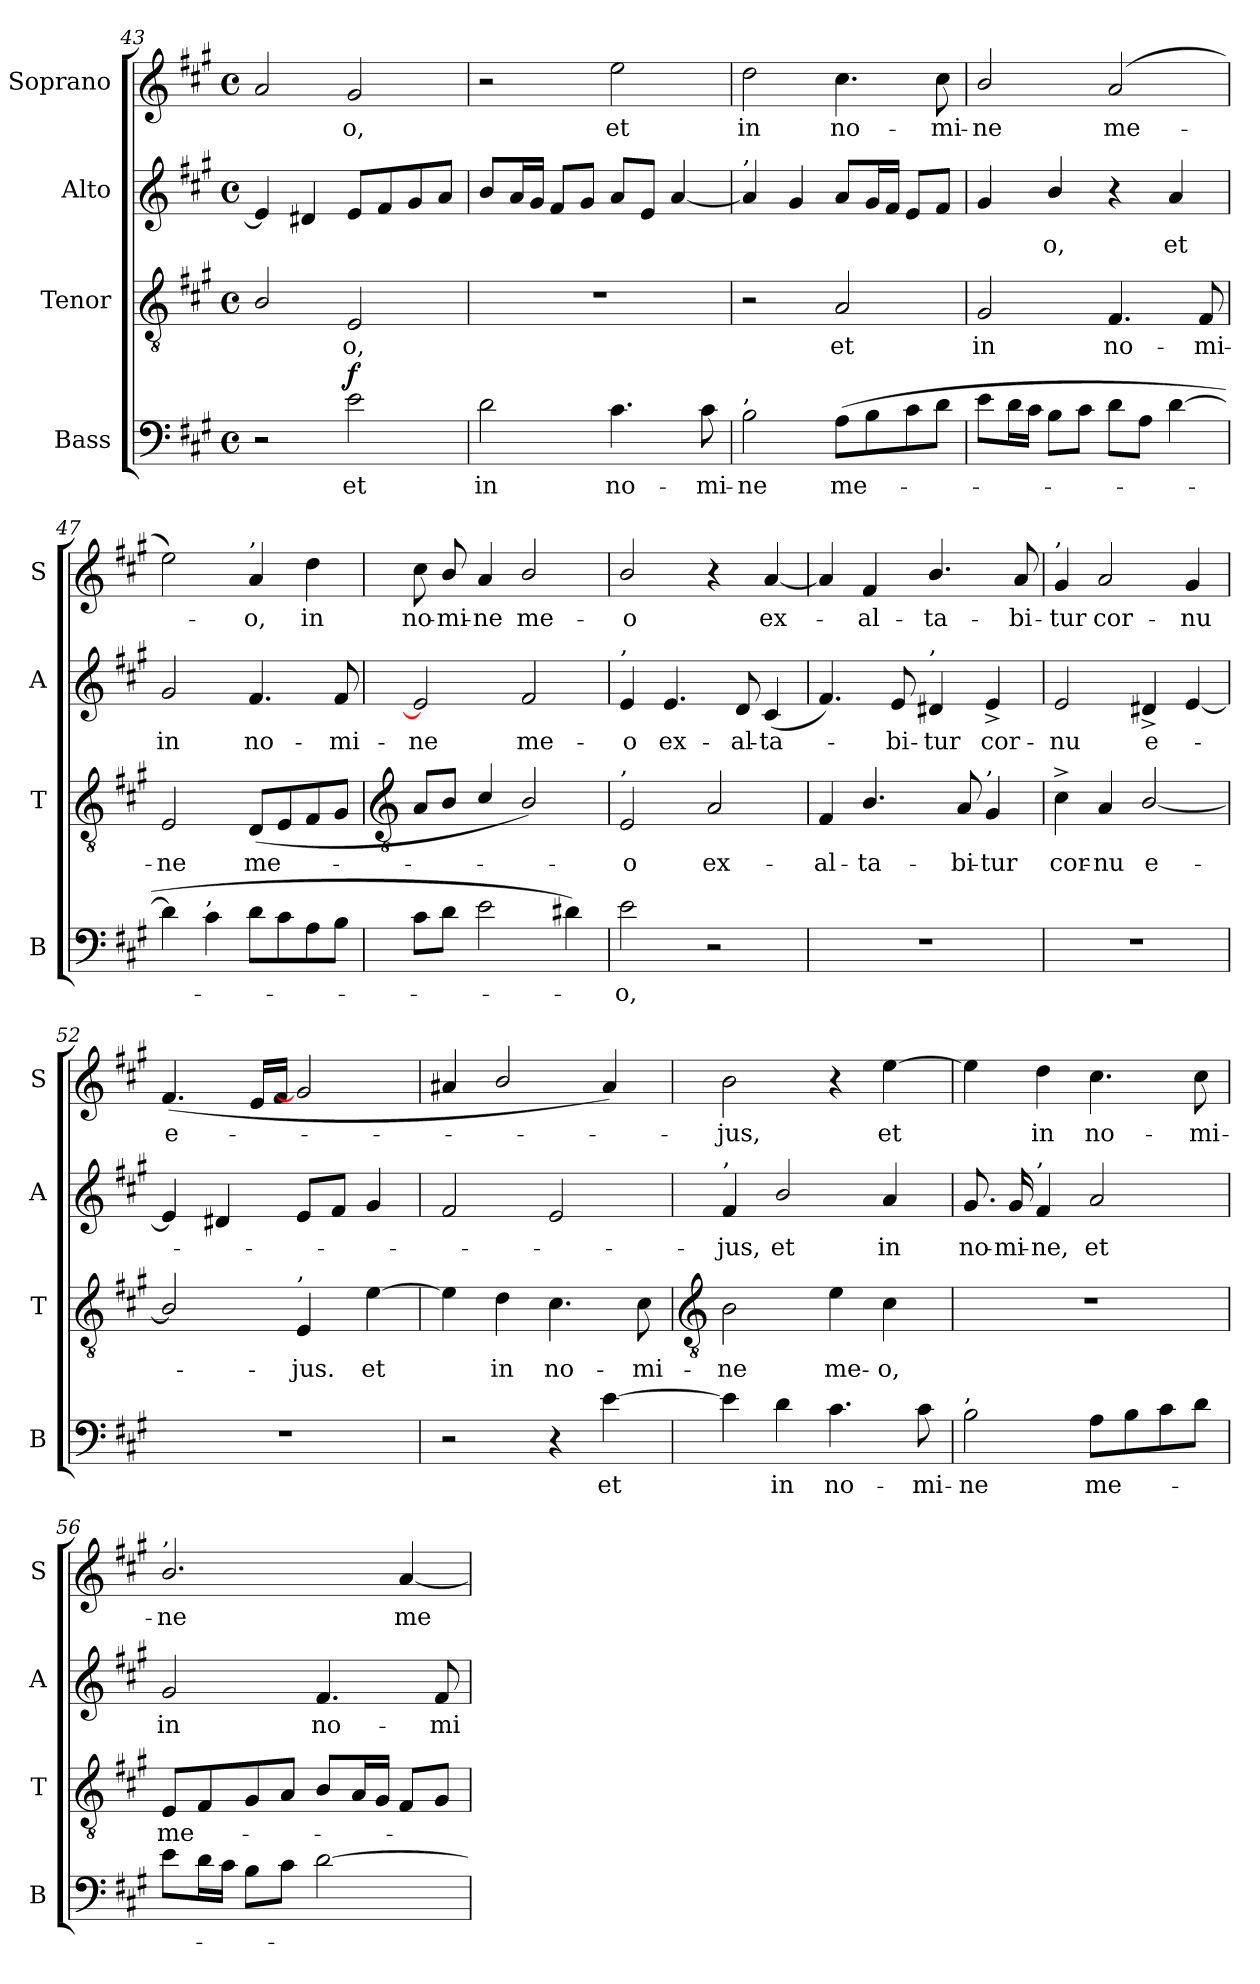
**kern	**text	**dynam	**kern	**text	**kern	**text	**kern	**text
*part4	*part4	*part4	*part3	*part3	*part2	*part2	*part1	*part1
*staff4	*staff4	*staff4	*staff3	*staff3	*staff2	*staff2	*staff1	*staff1
*I"Bass	*	*	*I"Tenor	*	*I"Alto	*	*I"Soprano	*
*I'B	*	*	*I'T	*	*I'A	*	*I'S	*
*clefF4	*	*	*clefGv2	*	*clefG2	*	*clefG2	*
*k[f#c#g#]	*	*	*k[f#c#g#]	*	*k[f#c#g#]	*	*k[f#c#g#]	*
*A:	*	*	*A:	*	*A:	*	*A:	*
*M4/4	*	*	*M4/4	*	*M4/4	*	*M4/4	*
*met(c)	*	*	*met(c)	*	*met(c)	*	*met(c)	*
=43	=43	=43	=43	=43	=43	=43	=43	=43
2r	.	.	2B/	.	4e]	.	2a	.
.	.	.	.	.	4d#X	.	.	.
!	!LO:LY:b	!LO:DY:b	!	!LO:LY:b	!	!	!	!LO:LY:b
2e	et	f	2E	o,	8eL	.	2g#	o,
.	.	.	.	.	8f#	.	.	.
.	.	.	.	.	8g#	.	.	.
.	.	.	.	.	8aJ	.	.	.
=44	=44	=44	=44	=44	=44	=44	=44	=44
!	!LO:LY:b	!	!	!	!	!	!	!
2d	in	.	1r	.	8bL	.	2r	.
.	.	.	.	.	16aL	.	.	.
.	.	.	.	.	16g#JJ	.	.	.
.	.	.	.	.	8f#L	.	.	.
.	.	.	.	.	8g#J	.	.	.
!	!LO:LY:b	!	!	!	!	!	!	!LO:LY:b
4.c#	no-	.	.	.	8aL	.	2ee	et
.	.	.	.	.	8eJ	.	.	.
.	.	.	.	.	[4a	.	.	.
!	!LO:LY:b	!	!	!	!	!	!	!
8c#	-mi-	.	.	.	.	.	.	.
=45	=45	=45	=45	=45	=45	=45	=45	=45
!	!	!	!	!	!LO:TX:a:t=,	!	!	!
!LO:TX:a:t=,	!	!	!	!	!	!	!	!
!	!LO:LY:b	!	!	!	!	!	!	!LO:LY:b
2B	-ne	.	2r	.	4a]	.	2dd	in
.	.	.	.	.	4g#	.	.	.
!	!LO:LY:b	!	!	!LO:LY:b	!	!	!	!LO:LY:b
(>8AL	me-	.	2A	et	8aL	.	4.cc#	no-
8B	.	.	.	.	16g#L	.	.	.
.	.	.	.	.	16f#JJ	.	.	.
8c#	.	.	.	.	8eL	.	.	.
!	!	!	!	!	!	!	!	!LO:LY:b
8dJ	.	.	.	.	8f#J	.	8cc#	-mi-
=46	=46	=46	=46	=46	=46	=46	=46	=46
!	!	!	!	!LO:LY:b	!	!	!	!LO:LY:b
8eL	.	.	2G#	in	4g#	.	2b/	-ne
16dL	.	.	.	.	.	.	.	.
16c#JJ	.	.	.	.	.	.	.	.
!	!	!	!	!	!	!LO:LY:b	!	!
8BL	.	.	.	.	4b/	o,	.	.
8c#J	.	.	.	.	.	.	.	.
!	!	!	!	!LO:LY:b	!	!	!	!LO:LY:b
8dL	.	.	4.F#	no-	4r	.	(<2a	me-
8AJ	.	.	.	.	.	.	.	.
!	!	!	!	!	!	!LO:LY:b	!	!
[4d	.	.	.	.	4a	et	.	.
!	!	!	!	!LO:LY:b	!	!	!	!
.	.	.	8F#	-mi-	.	.	.	.
=47	=47	=47	=47	=47	=47	=47	=47	=47
!	!	!	!	!LO:LY:b	!	!LO:LY:b	!	!
4d]	.	.	2E	-ne	2g#	in	2ee)	.
!LO:TX:a:t=,	!	!	!	!	!	!	!	!
4c#	.	.	.	.	.	.	.	.
!	!	!	!	!	!	!	!LO:TX:a:t=,	!
!	!	!	!	!LO:LY:b	!	!LO:LY:b	!	!LO:LY:b
8dL	.	.	(<8DL	me-	4.f#	no-	4a	o,
8c#	.	.	8E	.	.	.	.	.
!	!	!	!	!	!	!	!	!LO:LY:b
8A	.	.	8F#	.	.	.	4dd	in
!	!	!	!	!	!	!LO:LY:b	!	!
8BJ	.	.	8G#J	.	8f#	-mi-	.	.
!!LO:LB:g=z
=48	=48	=48	=48	=48	=48	=48	=48	=48
*	*	*	*clefGv2	*	*	*	*	*
!	!	!	!	!	!	!LO:LY:b	!	!LO:LY:b
8c#L	.	.	8AL	.	2e]	-ne	8cc#	no-
!	!	!	!	!	!	!	!	!LO:LY:b
8dJ	.	.	8BJ	.	.	.	8b/	-mi-
!	!	!	!	!	!	!	!	!LO:LY:b
2e	.	.	4c#/	.	.	.	4a	-ne
!	!	!	!	!	!	!LO:LY:b	!	!LO:LY:b
.	.	.	2B/)	.	2f#	me-	2b/	me-
4d#X)	.	.	.	.	.	.	.	.
=49	=49	=49	=49	=49	=49	=49	=49	=49
!	!	!	!	!	!LO:TX:a:t=,	!	!	!
!	!	!	!LO:TX:a:t=,	!	!	!	!	!
!	!LO:LY:b	!	!	!LO:LY:b	!	!LO:LY:b	!	!LO:LY:b
2e	o,	.	2E	o	4e	-o	2b/	-o
!	!	!	!	!	!	!LO:LY:b	!	!
.	.	.	.	.	4.e	ex-	.	.
!	!	!	!	!LO:LY:b	!	!	!	!
2r	.	.	2A	ex-	.	.	4r	.
!	!	!	!	!	!	!LO:LY:b	!	!
.	.	.	.	.	8d	-al-	.	.
!	!	!	!	!	!	!LO:LY:b	!	!LO:LY:b
.	.	.	.	.	(<4c#	-ta-	[4a	ex-
=50	=50	=50	=50	=50	=50	=50	=50	=50
!	!	!	!	!LO:LY:b	!	!	!	!
1r	.	.	4F#	-al-	4.f#)	.	4a]	.
!	!	!	!	!LO:LY:b	!	!	!	!LO:LY:b
.	.	.	4.B/	-ta-	.	.	4f#	al-
!	!	!	!	!	!	!LO:LY:b	!	!
.	.	.	.	.	8e	bi-	.	.
!	!	!	!	!	!LO:TX:a:t=,	!	!	!
!	!	!	!	!	!	!LO:LY:b	!	!LO:LY:b
.	.	.	.	.	4d#X	-tur	4.b/	-ta-
!	!	!	!	!LO:LY:b	!	!	!	!
.	.	.	8A	-bi-	.	.	.	.
!	!	!	!LO:TX:a:t=,	!	!	!	!	!
!	!	!	!	!LO:LY:b	!	!LO:LY:b	!	!
.	.	.	4G#	-tur	4e^	cor-	.	.
!	!	!	!	!	!	!	!	!LO:LY:b
.	.	.	.	.	.	.	8a	-bi-
=51	=51	=51	=51	=51	=51	=51	=51	=51
!	!	!	!	!	!	!	!LO:TX:a:t=,	!
!	!	!	!	!LO:LY:b	!	!LO:LY:b	!	!LO:LY:b
1r	.	.	4c#^	cor-	2e	-nu	4g#	-tur
!	!	!	!	!LO:LY:b	!	!	!	!LO:LY:b
.	.	.	4A	-nu	.	.	2a	cor-
!	!	!	!	!LO:LY:b	!	!LO:LY:b	!	!
.	.	.	[2B/	e-	4d#X^	e-	.	.
!	!	!	!	!	!	!	!	!LO:LY:b
.	.	.	.	.	[4e	.	4g#	-nu
=52	=52	=52	=52	=52	=52	=52	=52	=52
!	!	!	!	!	!	!	!	!LO:LY:b
1r	.	.	2B/]	.	4e]	.	(<4.f#	e-
.	.	.	.	.	4d#X	.	.	.
.	.	.	.	.	.	.	16eLL	.
.	.	.	.	.	.	.	16f#JJ	.
!	!	!	!LO:TX:a:t=,	!	!	!	!	!
!	!	!	!	!LO:LY:b	!	!	!	!
.	.	.	4E	jus.	8eL	.	2g#]	.
.	.	.	.	.	8f#J	.	.	.
!	!	!	!	!LO:LY:b	!	!	!	!
.	.	.	[4e	et	4g#	.	.	.
=53	=53	=53	=53	=53	=53	=53	=53	=53
2r	.	.	4e]	.	2f#	.	4a#X	.
!	!	!	!	!LO:LY:b	!	!	!	!
.	.	.	4d	in	.	.	2b/	.
!	!	!	!	!LO:LY:b	!	!	!	!
4r	.	.	4.c#	no-	2e	.	.	.
!	!LO:LY:b	!	!	!	!	!	!	!
[4e	et	.	.	.	.	.	4a#)	.
!	!	!	!	!LO:LY:b	!	!	!	!
.	.	.	8c#	-mi-	.	.	.	.
!!LO:LB:g=z
=54	=54	=54	=54	=54	=54	=54	=54	=54
*	*	*	*clefGv2	*	*	*	*	*
!	!	!	!	!	!LO:TX:a:t=,	!	!	!
!	!	!	!	!LO:LY:b	!	!LO:LY:b	!	!LO:LY:b
4e]	.	.	2B	-ne	4f#	jus,	2b	jus,
!	!LO:LY:b	!	!	!	!	!LO:LY:b	!	!
4d	in	.	.	.	2b/	et	.	.
!	!LO:LY:b	!	!	!LO:LY:b	!	!	!	!
4.c#	no-	.	4e	me-	.	.	4r	.
!	!	!	!	!LO:LY:b	!	!LO:LY:b	!	!LO:LY:b
.	.	.	4c#	-o,	4a	in	[4ee	et
!	!LO:LY:b	!	!	!	!	!	!	!
8c#	-mi-	.	.	.	.	.	.	.
=55	=55	=55	=55	=55	=55	=55	=55	=55
!LO:TX:a:t=,	!	!	!	!	!	!	!	!
!	!LO:LY:b	!	!	!	!	!LO:LY:b	!	!
2B	-ne	.	1r	.	8.g#	no-	4ee]	.
!	!	!	!	!	!	!LO:LY:b	!	!
.	.	.	.	.	16g#	-mi-	.	.
!	!	!	!	!	!LO:TX:a:t=,	!	!	!
!	!	!	!	!	!	!LO:LY:b	!	!LO:LY:b
.	.	.	.	.	4f#	-ne,	4dd	in
!	!LO:LY:b	!	!	!	!	!LO:LY:b	!	!LO:LY:b
8AL	me-	.	.	.	2a	et	4.cc#	no-
8B	.	.	.	.	.	.	.	.
8c#	.	.	.	.	.	.	.	.
!	!	!	!	!	!	!	!	!LO:LY:b
8dJ	.	.	.	.	.	.	8cc#	-mi-
=56	=56	=56	=56	=56	=56	=56	=56	=56
!	!	!	!	!	!	!	!LO:TX:a:t=,	!
!	!	!	!	!LO:LY:b	!	!LO:LY:b	!	!LO:LY:b
8eL	.	.	8EL	me-	2g#	in	2.b/	-ne
16dL	.	.	8F#	.	.	.	.	.
16c#JJ	.	.	.	.	.	.	.	.
8BL	.	.	8G#	.	.	.	.	.
8c#J	.	.	8AJ	.	.	.	.	.
!	!	!	!	!	!	!LO:LY:b	!	!
[2d	.	.	8BL	.	4.f#	no-	.	.
.	.	.	16AL	.	.	.	.	.
.	.	.	16G#JJ	.	.	.	.	.
!	!	!	!	!	!	!	!	!LO:LY:b
.	.	.	8F#L	.	.	.	[4a	me-
!	!	!	!	!	!	!LO:LY:b	!	!
.	.	.	8G#J	.	8f#	-mi-	.	.
=	=	=	=	=	=	=	=	=
*-	*-	*-	*-	*-	*-	*-	*-	*-
